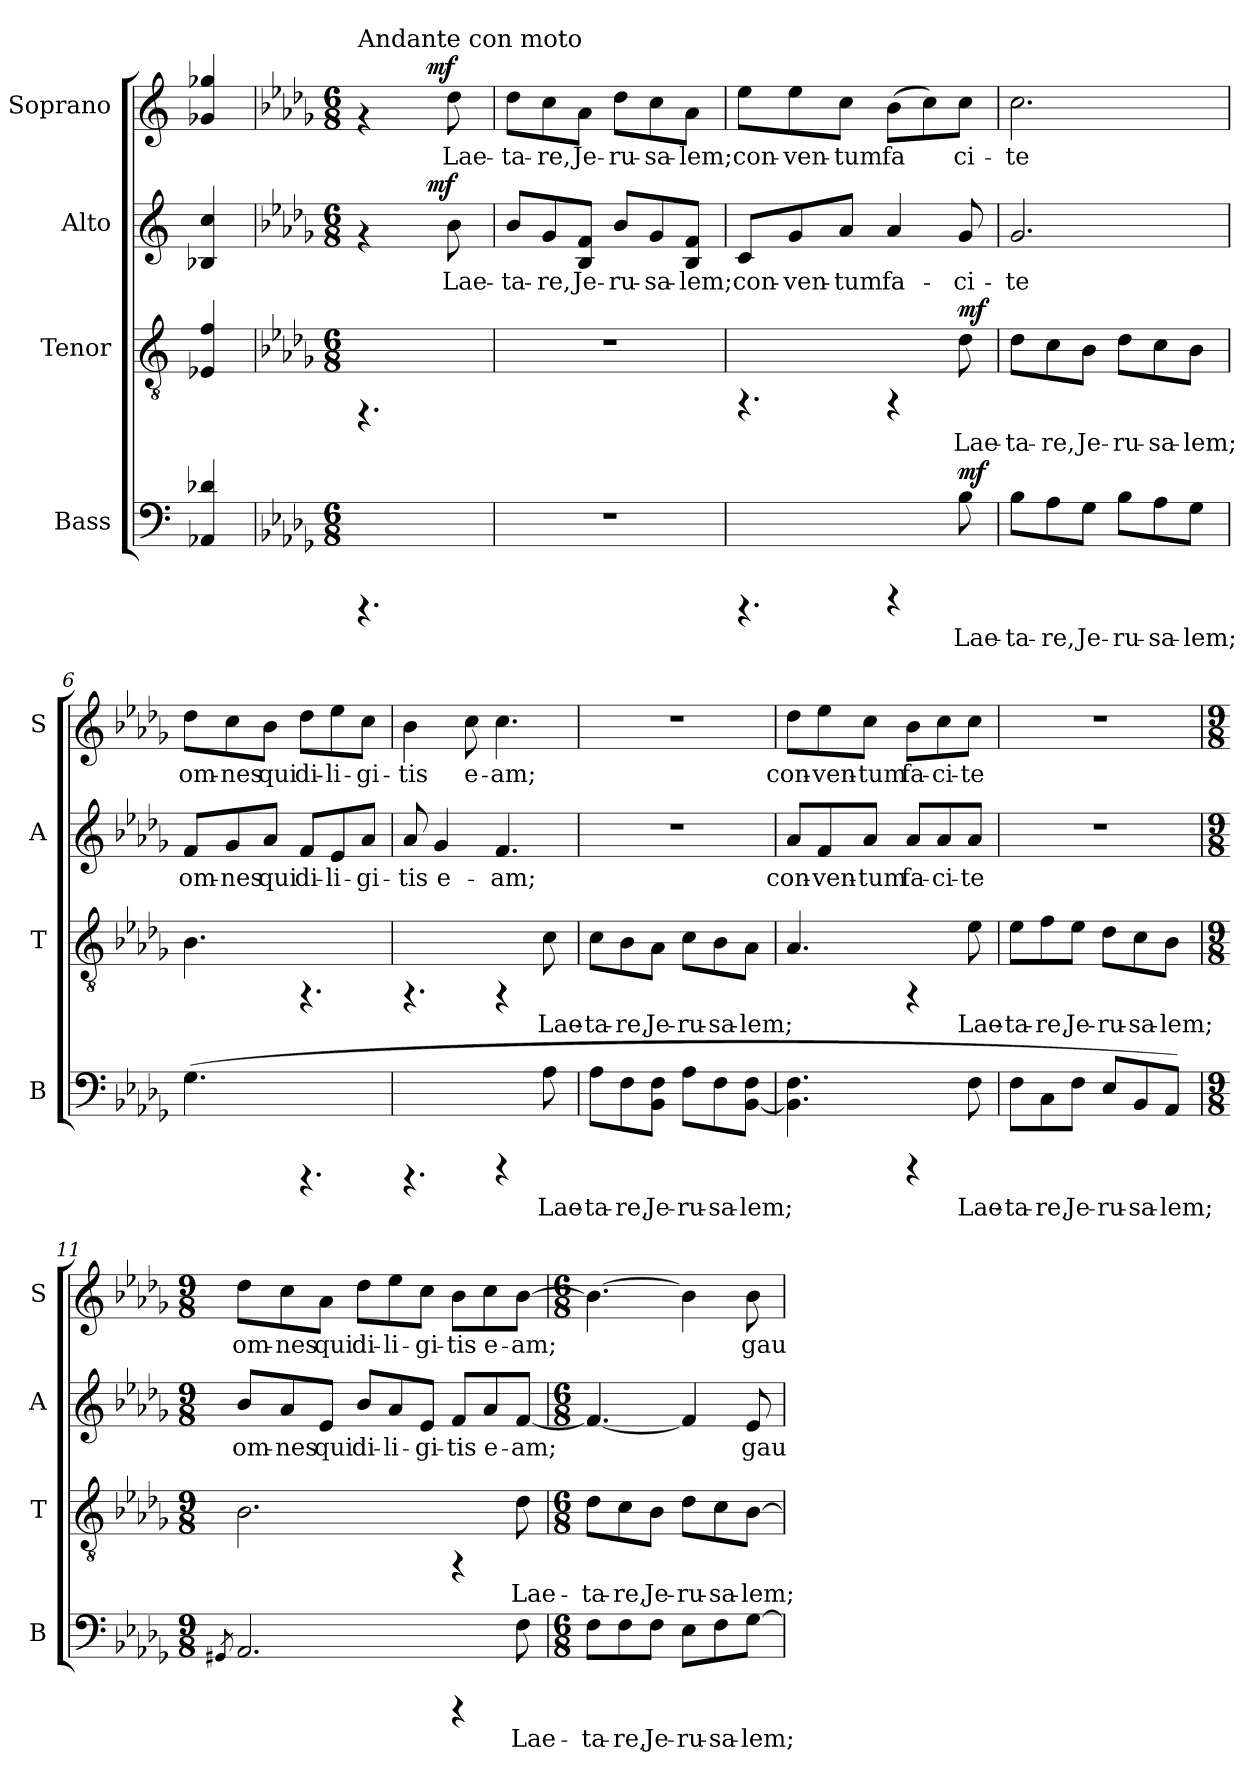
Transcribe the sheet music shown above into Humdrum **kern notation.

**kern	**text	**dynam	**kern	**text	**dynam	**kern	**text	**dynam	**kern	**text	**dynam
*part4	*part4	*part4	*part3	*part3	*part3	*part2	*part2	*part2	*part1	*part1	*part1
*staff4	*staff4	*staff4	*staff3	*staff3	*staff3	*staff2	*staff2	*staff2	*staff1	*staff1	*staff1
*I"Bass	*	*	*I"Tenor	*	*	*I"Alto	*	*	*I"Soprano	*	*
*I'B	*	*	*I'T	*	*	*I'A	*	*	*I'S	*	*
!!LO:PB:g=z
*stria5	*	*	*stria5	*	*	*stria5	*	*	*stria5	*	*
*clefF4	*	*	*clefGv2	*	*	*clefG2	*	*	*clefG2	*	*
*k[]	*	*	*k[]	*	*	*k[]	*	*	*k[]	*	*
*C:	*	*	*C:	*	*	*C:	*	*	*C:	*	*
=1	=1	=1	=1	=1	=1	=1	=1	=1	=1	=1	=1
!	!LO:LY:b:cj	!	!	!LO:LY:b:cj	!	!	!LO:LY:b:cj	!	!	!LO:LY:b:cj	!
4d-X/ 4AA-X/	.	.	4f/ 4E-X/	.	.	4cc/ 4B-X/	.	.	4gg-X/ 4g-X/	.	.
=2!	=2!	=2!	=2!	=2!	=2!	=2!	=2!	=2!	=2!	=2!	=2!
*k[b-e-a-d-g-]	*	*	*k[b-e-a-d-g-]	*	*	*k[b-e-a-d-g-]	*	*	*k[b-e-a-d-g-]	*	*
*D-:	*	*	*D-:	*	*	*D-:	*	*	*D-:	*	*
*M6/8	*	*	*M6/8	*	*	*M6/8	*	*	*M6/8	*	*
*	*	*	*	*	*	*^	*	*	*^	*	*
!	!	!	!	!	!	!	!	!	!	!LO:TX:a:t=Andante con moto	!	!	!
4.rBBBB	.	.	4.rEE	.	.	4rf	8ryy	.	.	4rf	8ryy	.	.
.	.	.	.	.	.	.	16ryy	.	.	.	16ryy	.	.
.	.	.	.	.	.	.	64ryy	.	.	.	64ryy	.	.
!	!	!	!	!	!	!	!	!	!LO:DY:a	!	!	!	!LO:DY:a
.	.	.	.	.	.	.	8ryy	.	mf	.	8ryy	.	mf
!	!	!	!	!	!	!	!	!LO:LY:b:cj	!	!	!	!LO:LY:b:cj	!
.	.	.	.	.	.	8b-\	.	Lae-	.	8dd-\	.	Lae-	.
.	.	.	.	.	.	.	32.ryy	.	.	.	32.ryy	.	.
=3	=3	=3	=3	=3	=3	=3	=3	=3	=3	=3	=3	=3	=3
!	!	!	!	!	!	!	!	!LO:LY:b:cj	!	!	!	!LO:LY:b:cj	!
*	*	*	*	*	*	*v	*v	*	*	*	*	*	*
*	*	*	*	*	*	*	*	*	*v	*v	*	*
2.r	.	.	2.r	.	.	8b-/L	-ta-	.	8dd-\L	-ta-	.
!	!	!	!	!	!	!	!LO:LY:b:cj	!	!	!LO:LY:b:cj	!
.	.	.	.	.	.	8g-/	-re,	.	8cc\	-re,	.
!	!	!	!	!	!	!	!LO:LY:b:cj	!	!	!LO:LY:b:cj	!
.	.	.	.	.	.	8f/ 8B-/J	Je-	.	8a-\J	Je-	.
!	!	!	!	!	!	!	!LO:LY:b:cj	!	!	!LO:LY:b:cj	!
.	.	.	.	.	.	8b-/L	-ru-	.	8dd-\L	-ru-	.
!	!	!	!	!	!	!	!LO:LY:b:cj	!	!	!LO:LY:b:cj	!
.	.	.	.	.	.	8g-/	-sa-	.	8cc\	-sa-	.
!	!	!	!	!	!	!	!LO:LY:b:cj	!	!	!LO:LY:b:cj	!
.	.	.	.	.	.	8f/ 8B-/J	-lem;	.	8a-\J	-lem;	.
=4	=4	=4	=4	=4	=4	=4	=4	=4	=4	=4	=4
!	!	!	!	!	!	!	!LO:LY:b:cj	!	!	!LO:LY:b:cj	!
4.rCCC	.	.	4.rFF	.	.	8c/L	con-	.	8ee-\L	con-	.
!	!	!	!	!	!	!	!LO:LY:b:cj	!	!	!LO:LY:b:cj	!
.	.	.	.	.	.	8g-/	-ven-	.	8ee-\	-ven-	.
!	!	!	!	!	!	!	!LO:LY:b:cj	!	!	!LO:LY:b:cj	!
.	.	.	.	.	.	8a-/J	-tum	.	8cc\J	-tum	.
!	!	!	!	!	!	!	!LO:LY:b:cj	!	!	!LO:LY:b:cj	!
4rCCC	.	.	4rFF	.	.	4a-/	fa-	.	(>8b-\L	fa-	.
!	!	!	!	!	!	!	!	!	!	!LO:LY:b:cj	!
.	.	.	.	.	.	.	.	.	8cc\)	--	.
!	!LO:LY:b:cj	!LO:DY:a	!	!LO:LY:b:cj	!LO:DY:a	!	!LO:LY:b:cj	!	!	!LO:LY:b:cj	!
8B-\	Lae-	mf	8d-\	Lae-	mf	8g-/	-ci-	.	8cc\J	-ci-	.
=5	=5	=5	=5	=5	=5	=5	=5	=5	=5	=5	=5
!	!LO:LY:b:cj	!	!	!LO:LY:b:cj	!	!	!LO:LY:b:cj	!	!	!LO:LY:b:cj	!
8B-\L	-ta-	.	8d-\L	-ta-	.	2.g-/	-te	.	2.cc\	-te	.
!	!LO:LY:b:cj	!	!	!LO:LY:b:cj	!	!	!	!	!	!	!
8A-\	-re,	.	8c\	-re,	.	.	.	.	.	.	.
!	!LO:LY:b:cj	!	!	!LO:LY:b:cj	!	!	!	!	!	!	!
8G-\J	Je-	.	8B-\J	Je-	.	.	.	.	.	.	.
!	!LO:LY:b:cj	!	!	!LO:LY:b:cj	!	!	!	!	!	!	!
8B-\L	-ru-	.	8d-\L	-ru-	.	.	.	.	.	.	.
!	!LO:LY:b:cj	!	!	!LO:LY:b:cj	!	!	!	!	!	!	!
8A-\	-sa-	.	8c\	-sa-	.	.	.	.	.	.	.
!	!LO:LY:b:cj	!	!	!LO:LY:b:cj	!	!	!	!	!	!	!
8G-\J	-lem;	.	8B-\J	-lem;	.	.	.	.	.	.	.
!!LO:LB:g=z
=6	=6	=6	=6	=6	=6	=6	=6	=6	=6	=6	=6
!	!LO:LY:b:cj	!	!	!LO:LY:b:cj	!	!	!LO:LY:b:cj	!	!	!LO:LY:b:cj	!
(<4.G-\	.	.	4.B-\	.	.	8f/L	om-	.	8dd-\L	om-	.
!	!	!	!	!	!	!	!LO:LY:b:cj	!	!	!LO:LY:b:cj	!
.	.	.	.	.	.	8g-/	-nes	.	8cc\	-nes	.
!	!	!	!	!	!	!	!LO:LY:b:cj	!	!	!LO:LY:b:cj	!
.	.	.	.	.	.	8a-/J	qui	.	8b-\J	qui	.
!	!	!	!	!	!	!	!LO:LY:b:cj	!	!	!LO:LY:b:cj	!
4.rCCC	.	.	4.rFF	.	.	8f/L	di-	.	8dd-\L	di-	.
!	!	!	!	!	!	!	!LO:LY:b:cj	!	!	!LO:LY:b:cj	!
.	.	.	.	.	.	8e-/	-li-	.	8ee-\	-li-	.
!	!	!	!	!	!	!	!LO:LY:b:cj	!	!	!LO:LY:b:cj	!
.	.	.	.	.	.	8a-/J	-gi-	.	8cc\J	-gi-	.
=7	=7	=7	=7	=7	=7	=7	=7	=7	=7	=7	=7
!	!	!	!	!	!	!	!LO:LY:b:cj	!	!	!LO:LY:b:cj	!
4.rCCC	.	.	4.rFF	.	.	8a-/	-tis	.	4b-\	-tis	.
!	!	!	!	!	!	!	!LO:LY:b:cj	!	!	!	!
.	.	.	.	.	.	4g-/	e-	.	.	.	.
!	!	!	!	!	!	!	!	!	!	!LO:LY:b:cj	!
.	.	.	.	.	.	.	.	.	8cc\	e-	.
!	!	!	!	!	!	!	!LO:LY:b:cj	!	!	!LO:LY:b:cj	!
4rCCC	.	.	4rFF	.	.	4.f/	-am;	.	4.cc\	-am;	.
!	!LO:LY:b:cj	!	!	!LO:LY:b:cj	!	!	!	!	!	!	!
8A-\	Lae-	.	8c\	Lae-	.	.	.	.	.	.	.
=8	=8	=8	=8	=8	=8	=8	=8	=8	=8	=8	=8
!	!LO:LY:b:cj	!	!	!LO:LY:b:cj	!	!	!	!	!	!	!
8A-\L	-ta-	.	8c\L	-ta-	.	2.r	.	.	2.r	.	.
!	!LO:LY:b:cj	!	!	!LO:LY:b:cj	!	!	!	!	!	!	!
8F\	-re,	.	8B-\	-re,	.	.	.	.	.	.	.
!	!LO:LY:b:cj	!	!	!LO:LY:b:cj	!	!	!	!	!	!	!
8F\ 8BB-\J	Je-	.	8A-\J	Je-	.	.	.	.	.	.	.
!	!LO:LY:b:cj	!	!	!LO:LY:b:cj	!	!	!	!	!	!	!
8A-\L	-ru-	.	8c\L	-ru-	.	.	.	.	.	.	.
!	!LO:LY:b:cj	!	!	!LO:LY:b:cj	!	!	!	!	!	!	!
8F\	-sa-	.	8B-\	-sa-	.	.	.	.	.	.	.
!	!LO:LY:b:cj	!	!	!LO:LY:b:cj	!	!	!	!	!	!	!
8F\ [<8BB-\J	-lem;	.	8A-\J	-lem;	.	.	.	.	.	.	.
=9	=9	=9	=9	=9	=9	=9	=9	=9	=9	=9	=9
!	!LO:LY:b:cj	!	!	!LO:LY:b:cj	!	!	!LO:LY:b:cj	!	!	!LO:LY:b:cj	!
4.F\ 4.BB-\]	.	.	4.A-/	.	.	8a-/L	con-	.	8dd-\L	con-	.
!	!	!	!	!	!	!	!LO:LY:b:cj	!	!	!LO:LY:b:cj	!
.	.	.	.	.	.	8f/	-ven-	.	8ee-\	-ven-	.
!	!	!	!	!	!	!	!LO:LY:b:cj	!	!	!LO:LY:b:cj	!
.	.	.	.	.	.	8a-/J	-tum	.	8cc\J	-tum	.
!	!	!	!	!	!	!	!LO:LY:b:cj	!	!	!LO:LY:b:cj	!
4rCCC	.	.	4rFF	.	.	8a-/L	fa-	.	8b-\L	fa-	.
!	!	!	!	!	!	!	!LO:LY:b:cj	!	!	!LO:LY:b:cj	!
.	.	.	.	.	.	8a-/	-ci-	.	8cc\	-ci-	.
!	!LO:LY:b:cj	!	!	!LO:LY:b:cj	!	!	!LO:LY:b:cj	!	!	!LO:LY:b:cj	!
8F\	Lae-	.	8e-\	Lae-	.	8a-/J	-te	.	8cc\J	-te	.
=10	=10	=10	=10	=10	=10	=10	=10	=10	=10	=10	=10
!	!LO:LY:b:cj	!	!	!LO:LY:b:cj	!	!	!	!	!	!	!
8F\L	-ta-	.	8e-\L	-ta-	.	2.r	.	.	2.r	.	.
!	!LO:LY:b:cj	!	!	!LO:LY:b:cj	!	!	!	!	!	!	!
8C\	-re,	.	8f\	-re,	.	.	.	.	.	.	.
!	!LO:LY:b:cj	!	!	!LO:LY:b:cj	!	!	!	!	!	!	!
8F\J	Je-	.	8e-\J	Je-	.	.	.	.	.	.	.
!	!LO:LY:b:cj	!	!	!LO:LY:b:cj	!	!	!	!	!	!	!
8E-/L	-ru-	.	8d-\L	-ru-	.	.	.	.	.	.	.
!	!LO:LY:b:cj	!	!	!LO:LY:b:cj	!	!	!	!	!	!	!
8BB-/	-sa-	.	8c\	-sa-	.	.	.	.	.	.	.
!	!LO:LY:b:cj	!	!	!LO:LY:b:cj	!	!	!	!	!	!	!
8AA-/J)	-lem;	.	8B-\J	-lem;	.	.	.	.	.	.	.
!!LO:PB:g=z
=11	=11	=11	=11	=11	=11	=11	=11	=11	=11	=11	=11
*M9/8	*	*	*M9/8	*	*	*M9/8	*	*	*M9/8	*	*
8qGG#X/	.	.	.	.	.	.	.	.	.	.	.
!	!LO:LY:b:cj	!	!	!LO:LY:b:cj	!	!	!LO:LY:b:cj	!	!	!LO:LY:b:cj	!
2.AA-/	.	.	2.B-\	.	.	8b-/L	om-	.	8dd-\L	om-	.
!	!	!	!	!	!	!	!LO:LY:b:cj	!	!	!LO:LY:b:cj	!
.	.	.	.	.	.	8a-/	-nes	.	8cc\	-nes	.
!	!	!	!	!	!	!	!LO:LY:b:cj	!	!	!LO:LY:b:cj	!
.	.	.	.	.	.	8e-/J	qui	.	8a-\J	qui	.
!	!	!	!	!	!	!	!LO:LY:b:cj	!	!	!LO:LY:b:cj	!
.	.	.	.	.	.	8b-/L	di-	.	8dd-\L	di-	.
!	!	!	!	!	!	!	!LO:LY:b:cj	!	!	!LO:LY:b:cj	!
.	.	.	.	.	.	8a-/	-li-	.	8ee-\	-li-	.
!	!	!	!	!	!	!	!LO:LY:b:cj	!	!	!LO:LY:b:cj	!
.	.	.	.	.	.	8e-/J	-gi-	.	8cc\J	-gi-	.
!	!	!	!	!	!	!	!LO:LY:b:cj	!	!	!LO:LY:b:cj	!
4rCCC	.	.	4rFF	.	.	8f/L	-tis	.	8b-\L	-tis	.
!	!	!	!	!	!	!	!LO:LY:b:cj	!	!	!LO:LY:b:cj	!
.	.	.	.	.	.	8a-/	e-	.	8cc\	e-	.
!	!LO:LY:b:cj	!	!	!LO:LY:b:cj	!	!	!LO:LY:b:cj	!	!	!LO:LY:b:cj	!
8F\	Lae-	.	8d-\	Lae-	.	[<8f/J	-am;	.	[>8b-\J	-am;	.
=12	=12	=12	=12	=12	=12	=12	=12	=12	=12	=12	=12
*M6/8	*	*	*M6/8	*	*	*M6/8	*	*	*M6/8	*	*
!	!LO:LY:b:cj	!	!	!LO:LY:b:cj	!	!	!LO:LY:b:cj	!	!	!LO:LY:b:cj	!
8F\L	-ta-	.	8d-\L	-ta-	.	4.f/_<	.	.	4.b-\_>	.	.
!	!LO:LY:b:cj	!	!	!LO:LY:b:cj	!	!	!	!	!	!	!
8F\	-re,	.	8c\	-re,	.	.	.	.	.	.	.
!	!LO:LY:b:cj	!	!	!LO:LY:b:cj	!	!	!	!	!	!	!
8F\J	Je-	.	8B-\J	Je-	.	.	.	.	.	.	.
!	!LO:LY:b:cj	!	!	!LO:LY:b:cj	!	!	!LO:LY:b:cj	!	!	!LO:LY:b:cj	!
8E-\L	-ru-	.	8d-\L	-ru-	.	4f/]	.	.	4b-\]	.	.
!	!LO:LY:b:cj	!	!	!LO:LY:b:cj	!	!	!	!	!	!	!
8F\	-sa-	.	8c\	-sa-	.	.	.	.	.	.	.
!	!LO:LY:b:cj	!	!	!LO:LY:b:cj	!	!	!LO:LY:b:cj	!	!	!LO:LY:b:cj	!
[>8G-\J	-lem;	.	[>8B-\J	-lem;	.	8e-/	gau-	.	8b-\	gau-	.
=	=	=	=	=	=	=	=	=	=	=	=
*-	*-	*-	*-	*-	*-	*-	*-	*-	*-	*-	*-
